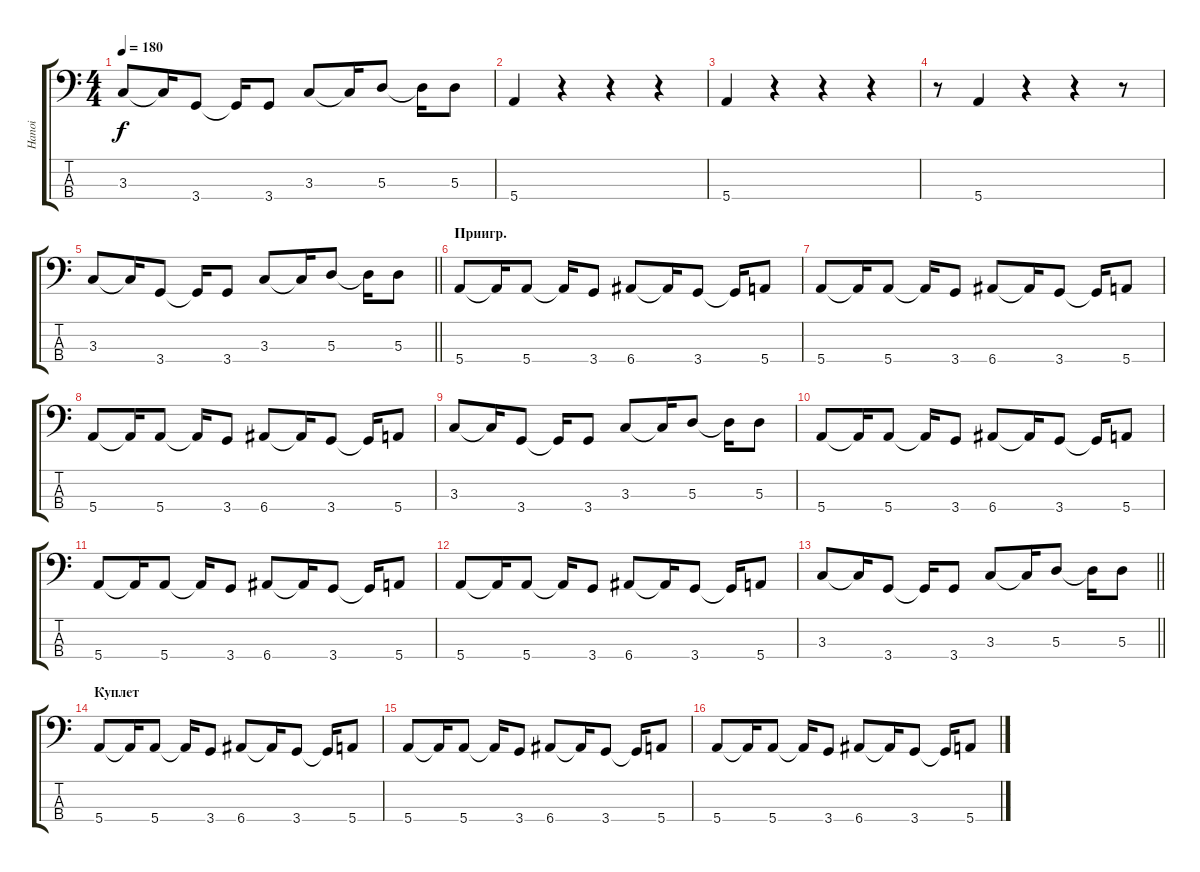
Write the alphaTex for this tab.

\track ("Hanoi" "Hanoi") {instrument electricbassfinger}
\staff {score tabs}
\tuning (G2 D2 A1 E1) {hide}
\ts (4 4)
\tempo 180
\clef f4
\ks c
3.3.8{dy f} 3.3{t}.16 3.4.8 3.4{t}.16 3.4.8 3.3.8 3.3{t}.16 5.3.8 5.3{t}.16 5.3.8 |
5.4.4 r.4 r.4 r.4 |
5.4.4 r.4 r.4 r.4 |
r.8 5.4.4 r.4 r.4 r.8 |
\barLineRight lightlight
3.3.8 3.3{t}.16 3.4.8 3.4{t}.16 3.4.8 3.3.8 3.3{t}.16 5.3.8 5.3{t}.16 5.3.8 |
\section ("" "Приигр.")
5.4.8 5.4{t}.16 5.4.8 5.4{t}.16 3.4.8 6.4.8 6.4{t}.16 3.4.8 3.4{t}.16 5.4.8 |
5.4.8 5.4{t}.16 5.4.8 5.4{t}.16 3.4.8 6.4.8 6.4{t}.16 3.4.8 3.4{t}.16 5.4.8 |
5.4.8 5.4{t}.16 5.4.8 5.4{t}.16 3.4.8 6.4.8 6.4{t}.16 3.4.8 3.4{t}.16 5.4.8 |
3.3.8 3.3{t}.16 3.4.8 3.4{t}.16 3.4.8 3.3.8 3.3{t}.16 5.3.8 5.3{t}.16 5.3.8 |
5.4.8 5.4{t}.16 5.4.8 5.4{t}.16 3.4.8 6.4.8 6.4{t}.16 3.4.8 3.4{t}.16 5.4.8 |
5.4.8 5.4{t}.16 5.4.8 5.4{t}.16 3.4.8 6.4.8 6.4{t}.16 3.4.8 3.4{t}.16 5.4.8 |
5.4.8 5.4{t}.16 5.4.8 5.4{t}.16 3.4.8 6.4.8 6.4{t}.16 3.4.8 3.4{t}.16 5.4.8 |
\barLineRight lightlight
3.3.8 3.3{t}.16 3.4.8 3.4{t}.16 3.4.8 3.3.8 3.3{t}.16 5.3.8 5.3{t}.16 5.3.8 |
\section ("" "Куплет")
5.4.8 5.4{t}.16 5.4.8 5.4{t}.16 3.4.8 6.4.8 6.4{t}.16 3.4.8 3.4{t}.16 5.4.8 |
5.4.8 5.4{t}.16 5.4.8 5.4{t}.16 3.4.8 6.4.8 6.4{t}.16 3.4.8 3.4{t}.16 5.4.8 |
5.4.8 5.4{t}.16 5.4.8 5.4{t}.16 3.4.8 6.4.8 6.4{t}.16 3.4.8 3.4{t}.16 5.4.8
